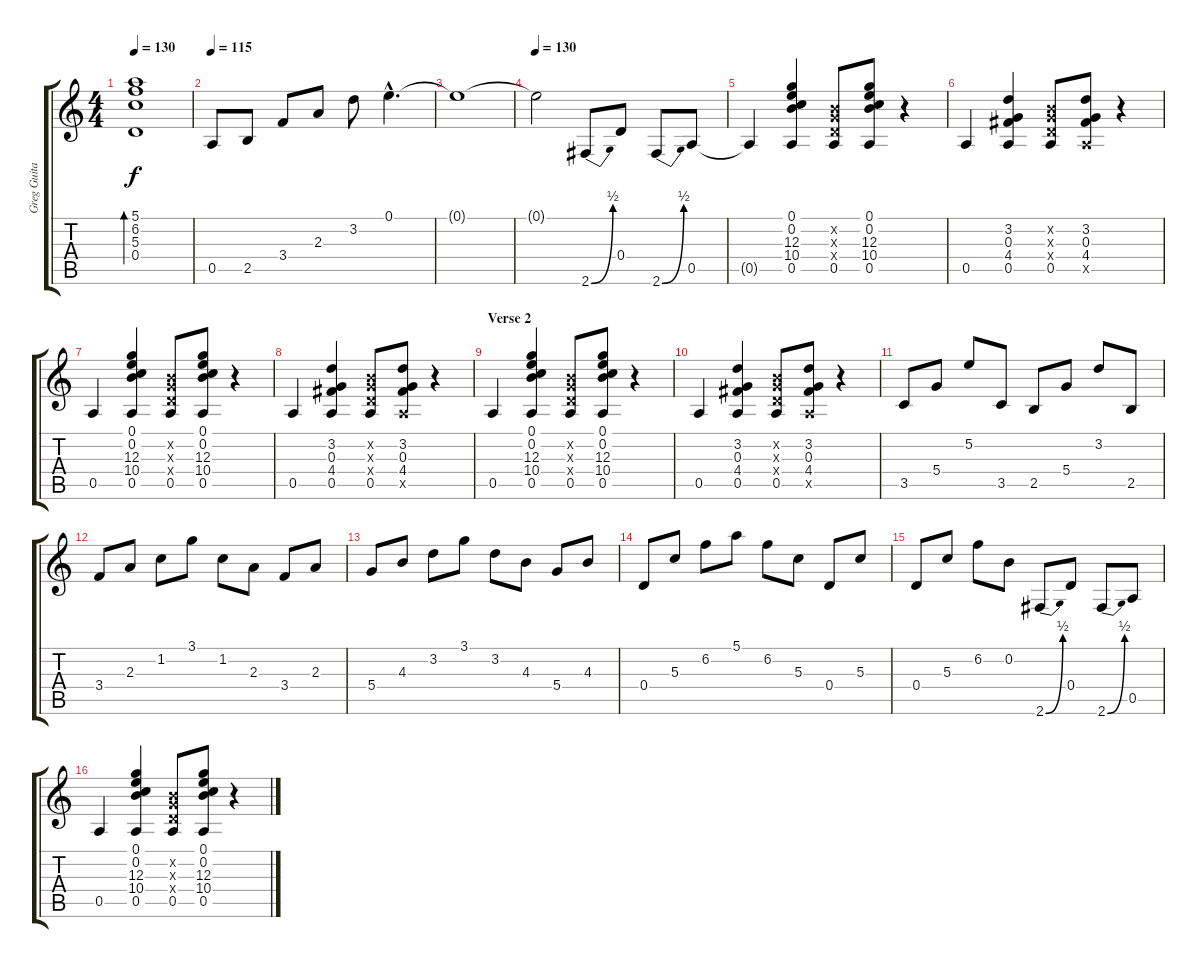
\track ("Greg Guitar (Gibson J-200)" "Greg Guita") {instrument acousticguitarsteel}
\staff {score tabs}
\tuning (E4 B3 G3 D3 A2 E2) {hide}
\ts (4 4)
\tempo 130
\clef g2
\ks c
(5.1 6.2 5.3 0.4).1{bd 240 dy f} |
\tempo 115
0.5.8 2.5.8 3.4.8 2.3.8 3.2.8 0.1{hac}.4{d} |
0.1{t}.1 |
\tempo 130
0.1{t}.2 2.6{be (bend 0 0 60 2)}.8 0.4.8 2.6{be (bend 0 0 60 2)}.8 0.5.8 |
0.5{t}.4 (0.1 0.2 12.3 10.4 0.5).4 (0.2{x} 0.3{x} 0.4{x} 0.5).8 (0.1 0.2 12.3 10.4 0.5).8 r.4 |
0.5.4 (3.2 0.3 4.4 0.5).4 (0.2{x} 0.3{x} 0.4{x} 0.5).8 (3.2 0.3 4.4 0.5{x}).8 r.4 |
0.5.4 (0.1 0.2 12.3 10.4 0.5).4 (0.2{x} 0.3{x} 0.4{x} 0.5).8 (0.1 0.2 12.3 10.4 0.5).8 r.4 |
0.5.4 (3.2 0.3 4.4 0.5).4 (0.2{x} 0.3{x} 0.4{x} 0.5).8 (3.2 0.3 4.4 0.5{x}).8 r.4 |
\section ("" "Verse 2")
0.5.4 (0.1 0.2 12.3 10.4 0.5).4 (0.2{x} 0.3{x} 0.4{x} 0.5).8 (0.1 0.2 12.3 10.4 0.5).8 r.4 |
0.5.4 (3.2 0.3 4.4 0.5).4 (0.2{x} 0.3{x} 0.4{x} 0.5).8 (3.2 0.3 4.4 0.5{x}).8 r.4 |
3.5.8 5.4.8 5.2.8 3.5.8 2.5.8 5.4.8 3.2.8 2.5.8 |
3.4.8 2.3.8 1.2.8 3.1.8 1.2.8 2.3.8 3.4.8 2.3.8 |
5.4.8 4.3.8 3.2.8 3.1.8 3.2.8 4.3.8 5.4.8 4.3.8 |
0.4.8 5.3.8 6.2.8 5.1.8 6.2.8 5.3.8 0.4.8 5.3.8 |
0.4.8 5.3.8 6.2.8 0.2.8 2.6{be (bend 0 0 60 2)}.8 0.4.8 2.6{be (bend 0 0 60 2)}.8 0.5.8 |
0.5.4 (0.1 0.2 12.3 10.4 0.5).4 (0.2{x} 0.3{x} 0.4{x} 0.5).8 (0.1 0.2 12.3 10.4 0.5).8 r.4
